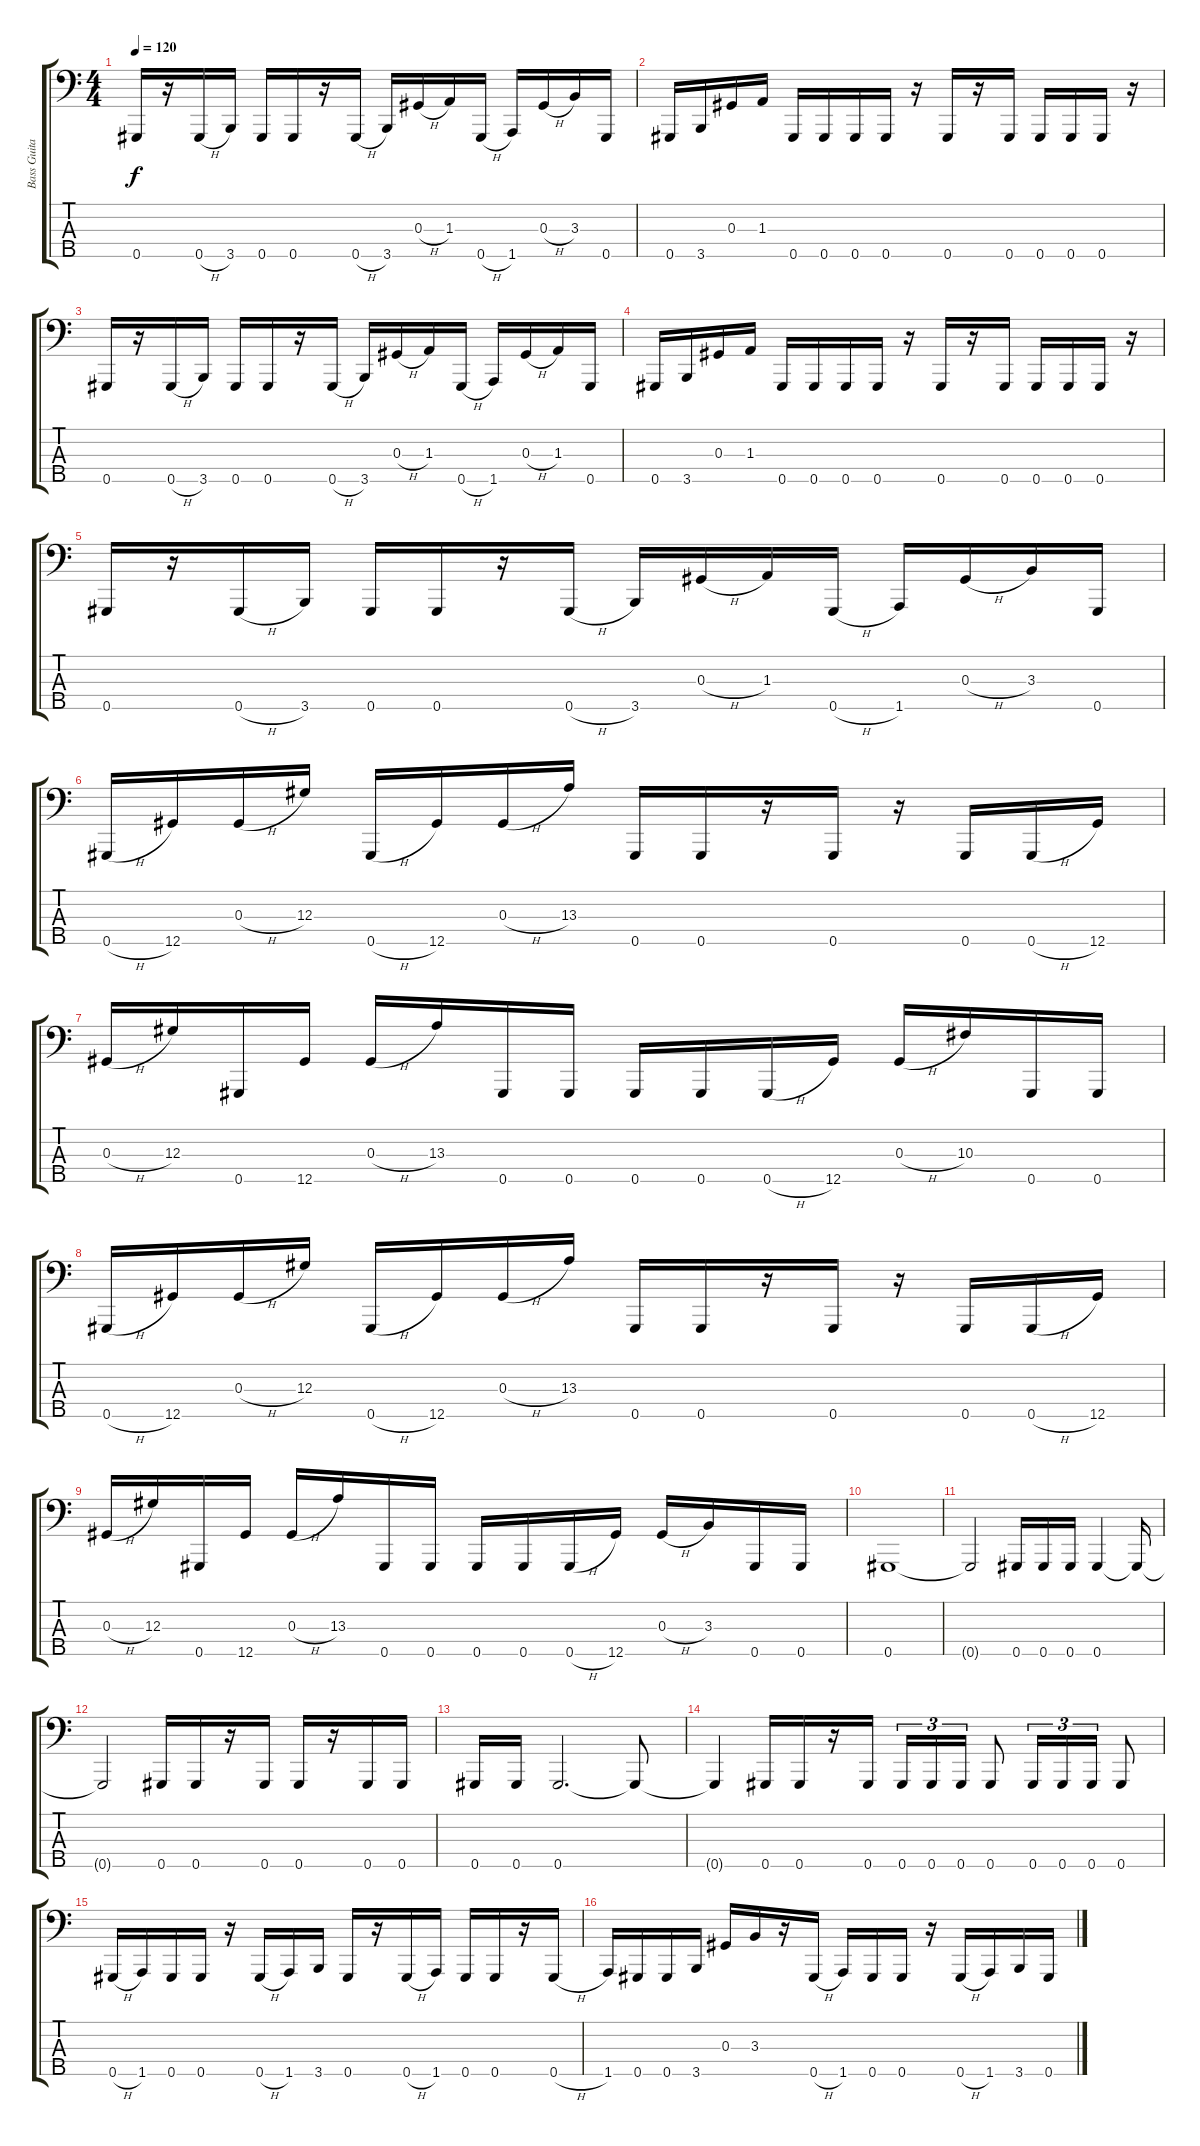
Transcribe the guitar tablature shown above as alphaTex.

\track ("Bass Guitar" "Bass Guita") {instrument electricbasspick}
\staff {score tabs}
\tuning (Gb2 Db2 Ab1 Eb1 Ab0) {hide}
\ts (4 4)
\tempo 120
\clef f4
\ks c
0.5.16{dy f} r.16 0.5{h}.16 3.5.16 0.5.16 0.5.16 r.16 0.5{h}.16 3.5.16 0.3{h}.16 1.3.16 0.5{h}.16 1.5.16 0.3{h}.16 3.3.16 0.5.16 |
0.5.16 3.5.16 0.3.16 1.3.16 0.5.16 0.5.16 0.5.16 0.5.16 r.16 0.5.16 r.16 0.5.16 0.5.16 0.5.16 0.5.16 r.16 |
0.5.16 r.16 0.5{h}.16 3.5.16 0.5.16 0.5.16 r.16 0.5{h}.16 3.5.16 0.3{h}.16 1.3.16 0.5{h}.16 1.5.16 0.3{h}.16 1.3.16 0.5.16 |
0.5.16 3.5.16 0.3.16 1.3.16 0.5.16 0.5.16 0.5.16 0.5.16 r.16 0.5.16 r.16 0.5.16 0.5.16 0.5.16 0.5.16 r.16 |
0.5.16 r.16 0.5{h}.16 3.5.16 0.5.16 0.5.16 r.16 0.5{h}.16 3.5.16 0.3{h}.16 1.3.16 0.5{h}.16 1.5.16 0.3{h}.16 3.3.16 0.5.16 |
0.5{h}.16 12.5.16 0.3{h}.16 12.3.16 0.5{h}.16 12.5.16 0.3{h}.16 13.3.16 0.5.16 0.5.16 r.16 0.5.16 r.16 0.5.16 0.5{h}.16 12.5.16 |
0.3{h}.16 12.3.16 0.5.16 12.5.16 0.3{h}.16 13.3.16 0.5.16 0.5.16 0.5.16 0.5.16 0.5{h}.16 12.5.16 0.3{h}.16 10.3.16 0.5.16 0.5.16 |
0.5{h}.16 12.5.16 0.3{h}.16 12.3.16 0.5{h}.16 12.5.16 0.3{h}.16 13.3.16 0.5.16 0.5.16 r.16 0.5.16 r.16 0.5.16 0.5{h}.16 12.5.16 |
0.3{h}.16 12.3.16 0.5.16 12.5.16 0.3{h}.16 13.3.16 0.5.16 0.5.16 0.5.16 0.5.16 0.5{h}.16 12.5.16 0.3{h}.16 3.3.16 0.5.16 0.5.16 |
0.5.1 |
0.5{t}.2 0.5.16 0.5.16 0.5.16 0.5.4 0.5{t}.16 |
0.5{t}.2 0.5.16 0.5.16 r.16 0.5.16 0.5.16 r.16 0.5.16 0.5.16 |
0.5.16 0.5.16 0.5.2{d} 0.5{t}.8 |
0.5{t}.4 0.5.16 0.5.16 r.16 0.5.16 0.5.16{tu (3 2)} 0.5.16{tu (3 2)} 0.5.16{tu (3 2)} 0.5.8 0.5.16{tu (3 2)} 0.5.16{tu (3 2)} 0.5.16{tu (3 2)} 0.5.8 |
0.5{h}.16 1.5.16 0.5.16 0.5.16 r.16 0.5{h}.16 1.5.16 3.5.16 0.5.16 r.16 0.5{h}.16 1.5.16 0.5.16 0.5.16 r.16 0.5{h}.16 |
1.5.16 0.5.16 0.5.16 3.5.16 0.3.16 3.3.16 r.16 0.5{h}.16 1.5.16 0.5.16 0.5.16 r.16 0.5{h}.16 1.5.16 3.5.16 0.5.16
